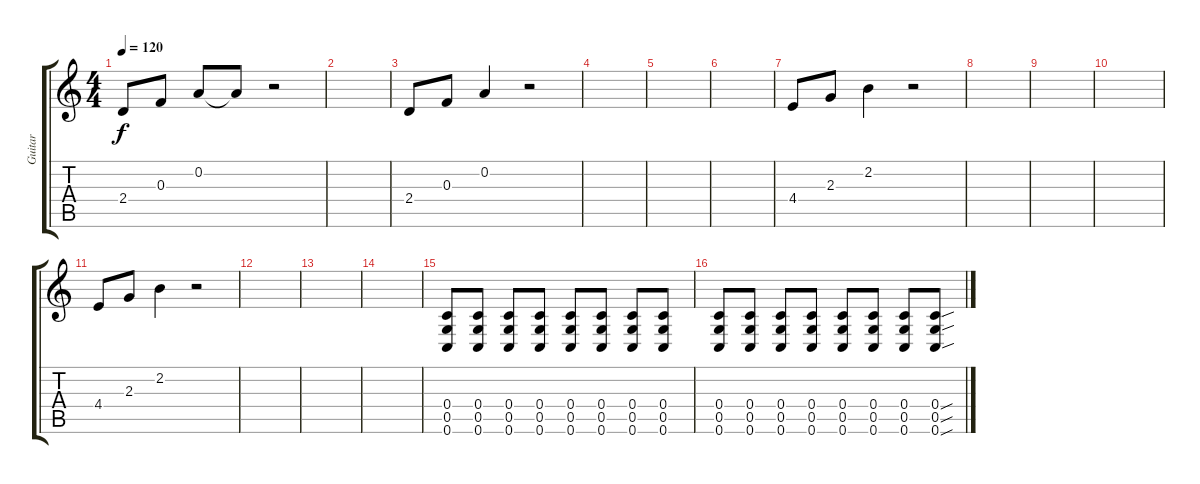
\track ("Guitar" "Guitar") {instrument distortionguitar}
\staff {score tabs}
\tuning (D4 A3 F3 C3 G2 C2) {hide}
\ts (4 4)
\tempo 120
\clef g2
\ks c
2.4.8{dy f instrument electricguitarjazz} 0.3.8 0.2.8 0.2{t}.8 r.2 |
|
2.4.8 0.3.8 0.2.4 r.2 |
|
|
|
4.4.8 2.3.8 2.2.4 r.2 |
|
|
|
4.4.8 2.3.8 2.2.4 r.2 |
|
|
|
(0.4 0.5 0.6).8{instrument distortionguitar} (0.4 0.5 0.6).8 (0.4 0.5 0.6).8 (0.4 0.5 0.6).8 (0.4 0.5 0.6).8 (0.4 0.5 0.6).8 (0.4 0.5 0.6).8 (0.4 0.5 0.6).8 |
(0.4 0.5 0.6).8 (0.4 0.5 0.6).8 (0.4 0.5 0.6).8 (0.4 0.5 0.6).8 (0.4 0.5 0.6).8 (0.4 0.5 0.6).8 (0.4 0.5 0.6).8 (0.4{sou} 0.5{sou} 0.6{sou}).8
